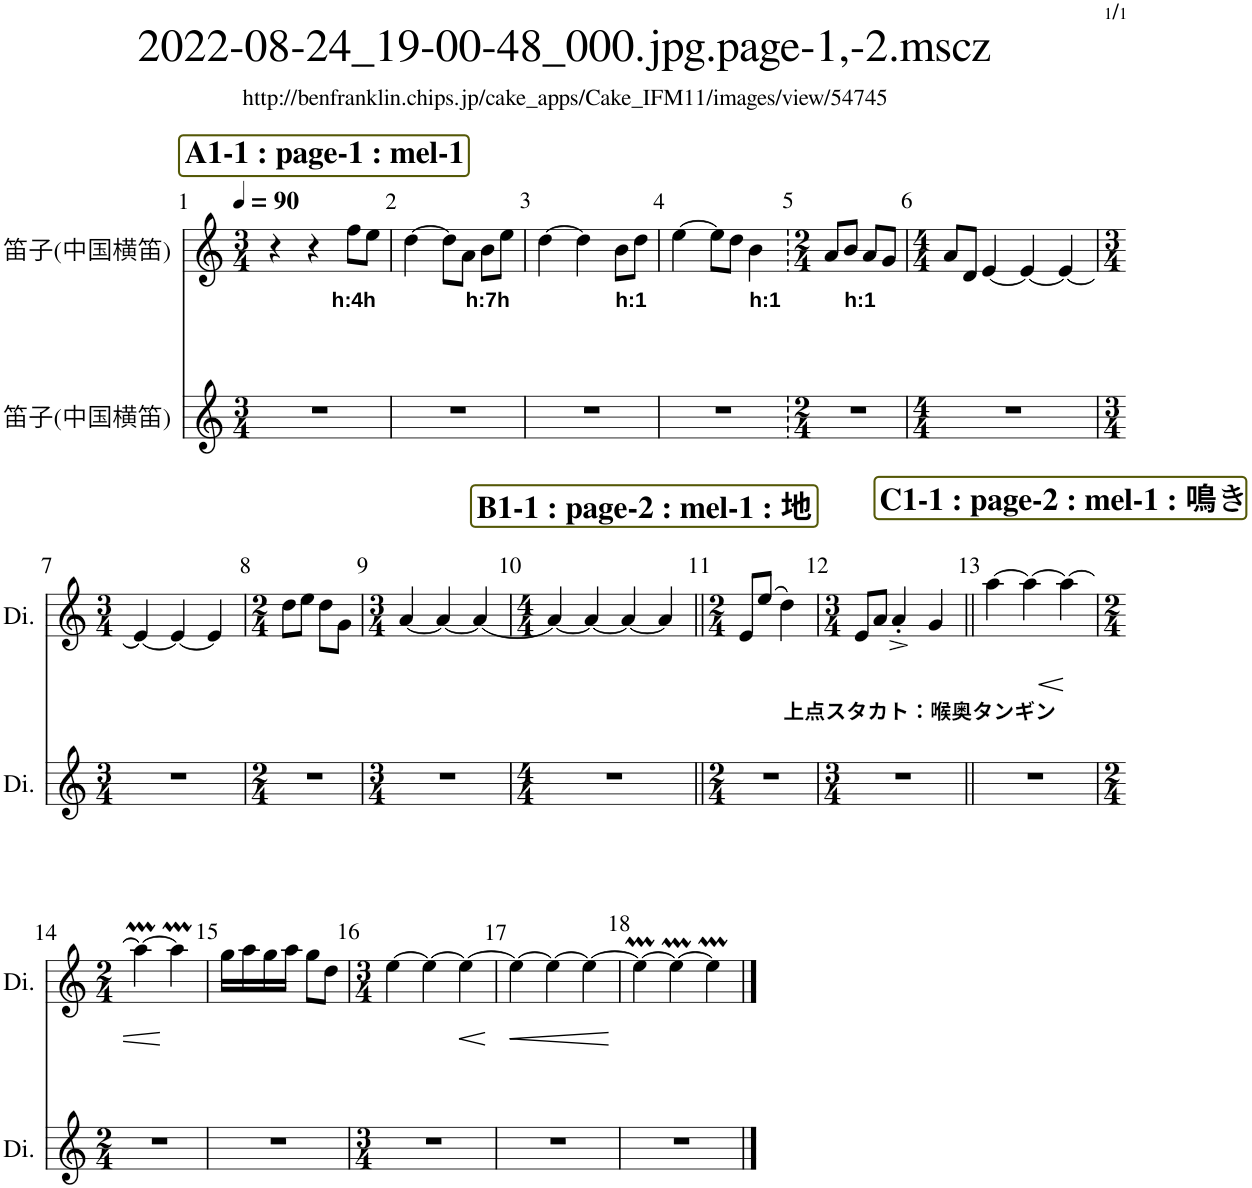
**kern	**kern	**text	**dynam
*part2	*part1	*part1	*part1
*staff2	*staff1	*staff1	*staff1
*I"笛子(中国横笛)	*I"笛子(中国横笛)	*	*
*clefG2	*clefG2	*	*
*Trd-7c-12	*Trd-7c-12	*	*
*k[]	*k[]	*	*
*M3/4	*M3/4	*	*
*MM90	*MM90	*	*
!!LO:REH:place=s1:a:B:cj:fs=15:t=A1-1 &colon; page-1 &colon; mel-1
=1	=1	=1	=1
2.r	4r	.	.
.	4r	.	.
!	!	!LO:LY:b	!
.	8ff\L	h:4h	.
.	8ee\J	.	.
=2	=2	=2	=2
2.r	[4dd\	.	.
.	8dd\L]	.	.
.	8a\J	.	.
!	!	!LO:LY:b	!
.	8b\L	h:7h	.
.	8ee\J	.	.
=3	=3	=3	=3
2.r	[4dd\	.	.
.	4dd\]	.	.
!	!	!LO:LY:b	!
.	8b\L	h:1	.
.	8dd\J	.	.
=4	=4	=4	=4
2.r	[4ee\	.	.
.	8ee\L]	.	.
.	8dd\J	.	.
!	!	!LO:LY:b	!
.	4b\	h:1	.
=5	=5	=5	=5
*M2/4	*M2/4	*	*
2r	8a/L	.	.
!	!	!LO:LY:b	!
.	8b/J	h:1	.
.	8a/L	.	.
.	8g/J	.	.
=6	=6	=6	=6
*M4/4	*M4/4	*	*
1r	8a/L	.	.
.	8d/J	.	.
.	[4e/	.	.
.	4e/_	.	.
.	4e/_	.	.
!!LO:LB:g=z
=7	=7	=7	=7
*M3/4	*M3/4	*	*
2.r	4e/_	.	.
.	4e/_	.	.
.	4e/]	.	.
=8	=8	=8	=8
*M2/4	*M2/4	*	*
2r	8dd\L	.	.
.	8ee\J	.	.
.	8dd\L	.	.
.	8g\J	.	.
=9	=9	=9	=9
*M3/4	*M3/4	*	*
2.r	[4a/	.	.
.	4a/_	.	.
.	4a/_	.	.
=10	=10	=10	=10
*M4/4	*M4/4	*	*
1r	4a/_	.	.
.	4a/_	.	.
.	4a/_	.	.
.	4a/]	.	.
!!LO:REH:place=s1:a:B:cj:fs=15:t=B1-1 &colon; page-2 &colon; mel-1 &colon; 地
=11||	=11||	=11||	=11||
*M2/4	*M2/4	*	*
2r	8e/L	.	.
.	(8ee/J	.	.
.	4dd\)	.	.
=12	=12	=12	=12
*M3/4	*M3/4	*	*
2.r	8e/L	.	.
.	8a/J	.	.
!	!	!LO:LY:b	!
.	4a'^/	上点スタカト：喉奥タンギン	.
.	4g/	.	.
!!LO:REH:place=s1:a:B:cj:fs=15:t=C1-1 &colon; page-2 &colon; mel-1 &colon; 鳴き
=13||	=13||	=13||	=13||
2.r	[4aa\	.	.
!	!	!	!LO:HP:b
.	4aa\_	.	<
.	4aa\_	.	.
!!LO:LB:g=z
=14	=14	=14	=14
*M2/4	*M2/4	*	*
2r	4aaM\_	.	.
.	4aaM\]	.	[
=15	=15	=15	=15
2r	16gg\LL	.	.
.	16aa\	.	.
.	16gg\	.	.
.	16aa\JJ	.	.
.	8gg\L	.	.
.	8dd\J	.	.
=16	=16	=16	=16
*M3/4	*M3/4	*	*
2.r	[4ee\	.	.
.	4ee\_	.	.
!	!	!	!LO:HP:b
.	4ee\_	.	<
.	.	.	[
=17	=17	=17	=17
!	!	!	!LO:HP:b
2.r	4ee\_	.	<
.	4ee\_	.	.
.	4ee\_	.	.
.	.	.	[
=18	=18	=18	=18
2.r	4eem\_	.	.
.	4eem\_	.	.
.	4eem\]	.	.
==	==	==	==
*-	*-	*-	*-
